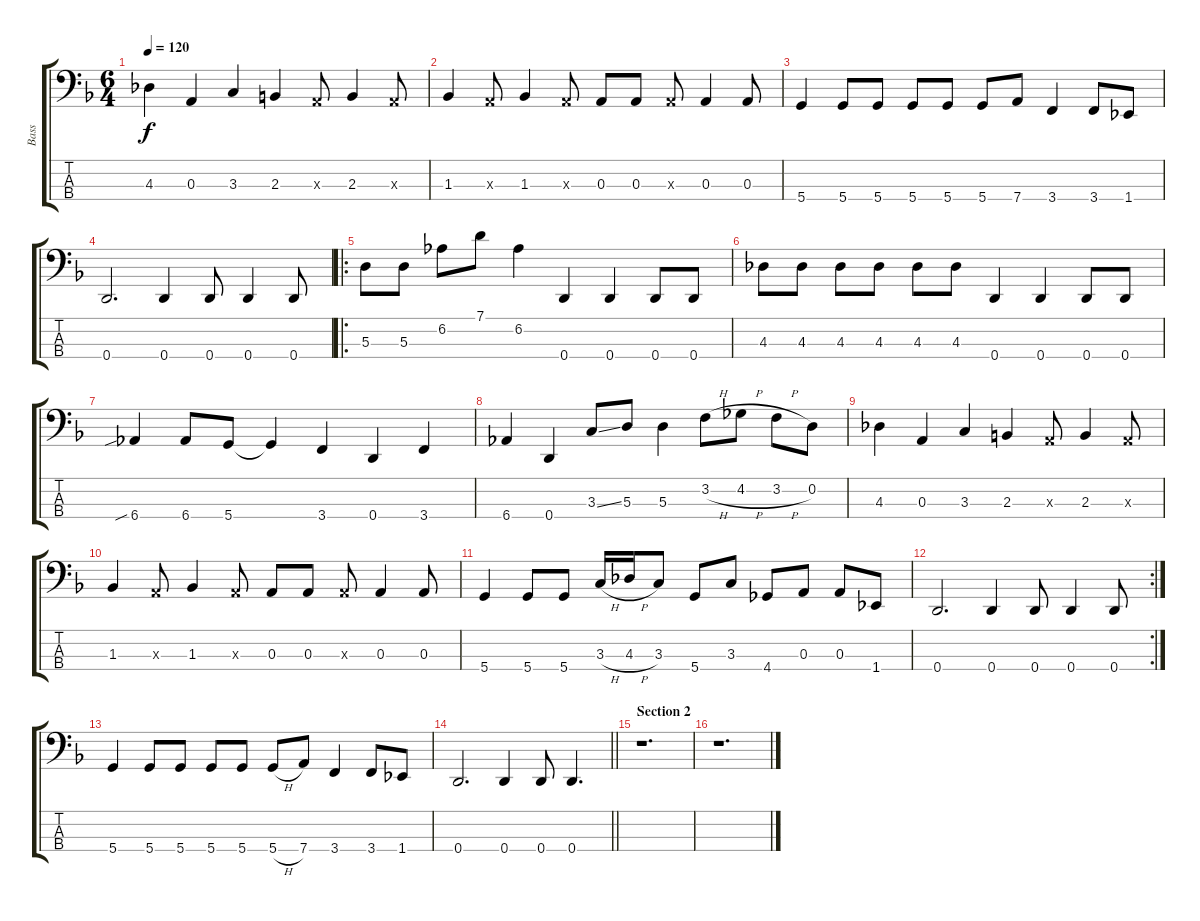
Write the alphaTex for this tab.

\track ("Bass" "Bass") {instrument electricbassfinger}
\staff {score tabs}
\tuning (G2 D2 A1 D1) {hide}
\ts (6 4)
\tempo 120
\clef f4
\ks f
4.3.4{dy f} 0.3.4 3.3.4 2.3.4 0.3{x}.8 2.3.4 0.3{x}.8 |
1.3.4 0.3{x}.8 1.3.4 0.3{x}.8 0.3.8 0.3.8 0.3{x}.8 0.3.4 0.3.8 |
5.4.4 5.4.8 5.4.8 5.4.8 5.4.8 5.4.8 7.4.8 3.4.4 3.4.8 1.4.8 |
0.4.2{d} 0.4.4 0.4.8 0.4.4 0.4.8 |
\ro
5.3.8 5.3.8 6.2.8 7.1.8 6.2.4 0.4.4 0.4.4 0.4.8 0.4.8 |
4.3.8 4.3.8 4.3.8 4.3.8 4.3.8 4.3.8 0.4.4 0.4.4 0.4.8 0.4.8 |
6.4{sib}.4 6.4.8 5.4.8 5.4{t}.4 3.4.4 0.4.4 3.4.4 |
6.4.4 0.4.4 3.3{ss}.8 5.3.8 5.3.4 3.2{h}.8 4.2{h}.8 3.2{h}.8 0.2.8 |
4.3.4 0.3.4 3.3.4 2.3.4 0.3{x}.8 2.3.4 0.3{x}.8 |
1.3.4 0.3{x}.8 1.3.4 0.3{x}.8 0.3.8 0.3.8 0.3{x}.8 0.3.4 0.3.8 |
5.4.4 5.4.8 5.4.8 3.3{h}.16 4.3{h}.16 3.3.8 5.4.8 3.3.8 4.4.8 0.3.8 0.3.8 1.4.8 |
\rc 2
0.4.2{d} 0.4.4 0.4.8 0.4.4 0.4.8 |
5.4.4 5.4.8 5.4.8 5.4.8 5.4.8 5.4{h}.8 7.4.8 3.4.4 3.4.8 1.4.8 |
\barLineRight lightlight
0.4.2{d} 0.4.4 0.4.8 0.4.4{d} |
\section ("" "Section 2")
r.1{d} |
r.1{d}
